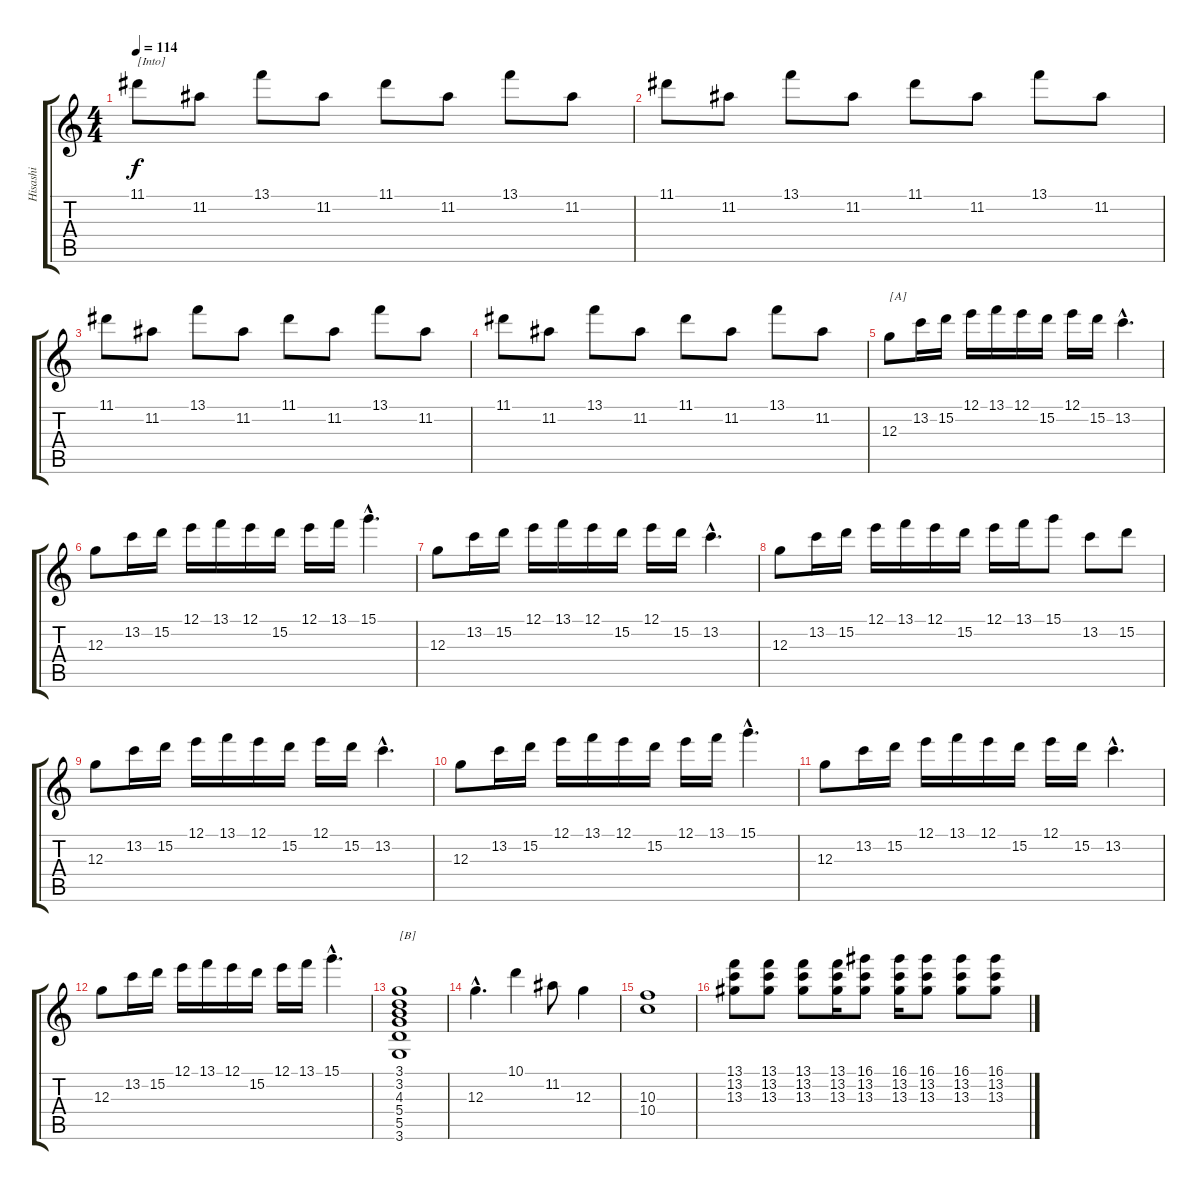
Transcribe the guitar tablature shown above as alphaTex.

\track ("Hisashi" "Hisashi") {instrument distortionguitar}
\staff {score tabs}
\tuning (E4 B3 G3 D3 A2 E2) {hide}
\ts (4 4)
\tempo 114
\clef g2
\ks c
11.1.8{txt "[Into]" dy f instrument distortionguitar} 11.2.8 13.1.8 11.2.8 11.1.8 11.2.8 13.1.8 11.2.8 |
11.1.8 11.2.8 13.1.8 11.2.8 11.1.8 11.2.8 13.1.8 11.2.8 |
11.1.8 11.2.8 13.1.8 11.2.8 11.1.8 11.2.8 13.1.8 11.2.8 |
11.1.8 11.2.8 13.1.8 11.2.8 11.1.8 11.2.8 13.1.8 11.2.8 |
12.3.8{txt "[A]"} 13.2.16 15.2.16 12.1.16 13.1.16 12.1.16 15.2.16 12.1.16 15.2.16 13.2{hac}.4{d} |
12.3.8 13.2.16 15.2.16 12.1.16 13.1.16 12.1.16 15.2.16 12.1.16 13.1.16 15.1{hac}.4{d} |
12.3.8 13.2.16 15.2.16 12.1.16 13.1.16 12.1.16 15.2.16 12.1.16 15.2.16 13.2{hac}.4{d} |
12.3.8 13.2.16 15.2.16 12.1.16 13.1.16 12.1.16 15.2.16 12.1.16 13.1.16 15.1.8 13.2.8 15.2.8 |
12.3.8 13.2.16 15.2.16 12.1.16 13.1.16 12.1.16 15.2.16 12.1.16 15.2.16 13.2{hac}.4{d} |
12.3.8 13.2.16 15.2.16 12.1.16 13.1.16 12.1.16 15.2.16 12.1.16 13.1.16 15.1{hac}.4{d} |
12.3.8 13.2.16 15.2.16 12.1.16 13.1.16 12.1.16 15.2.16 12.1.16 15.2.16 13.2{hac}.4{d} |
12.3.8 13.2.16 15.2.16 12.1.16 13.1.16 12.1.16 15.2.16 12.1.16 13.1.16 15.1{hac}.4{d} |
(3.1 3.2 4.3 5.4 5.5 3.6).1{txt "[B]"} |
12.3{hac}.4{d} 10.1.4 11.2.8 12.3.4 |
(10.3 10.4).1 |
(13.1 13.2 13.3).8 (13.1 13.2 13.3).8 (13.1 13.2 13.3).8 (13.1 13.2 13.3).16 (16.1 13.2 13.3).8 (16.1 13.2 13.3).16 (16.1 13.2 13.3).8 (16.1 13.2 13.3).8 (16.1 13.2 13.3).8
